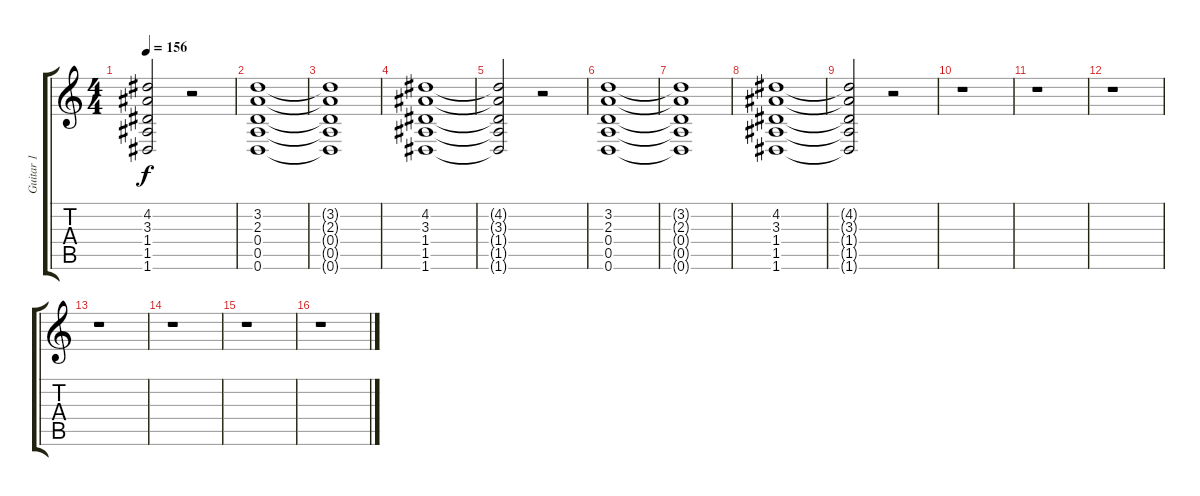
\track ("Guitar 1" "Guitar 1") {instrument overdrivenguitar}
\staff {score tabs}
\tuning (E4 B3 G3 D3 A2 D2) {hide}
\ts (4 4)
\tempo 156
\clef g2
\ks c
(4.2{t} 3.3{t} 1.4{t} 1.5{t} 1.6{t}).2{dy f} r.2 |
(3.2 2.3 0.4 0.5 0.6).1 |
(3.2{t} 2.3{t} 0.4{t} 0.5{t} 0.6{t}).1 |
(4.2 3.3 1.4 1.5 1.6).1 |
(4.2{t} 3.3{t} 1.4{t} 1.5{t} 1.6{t}).2 r.2 |
(3.2 2.3 0.4 0.5 0.6).1 |
(3.2{t} 2.3{t} 0.4{t} 0.5{t} 0.6{t}).1 |
(4.2 3.3 1.4 1.5 1.6).1 |
(4.2{t} 3.3{t} 1.4{t} 1.5{t} 1.6{t}).2 r.2 |
r.1 |
r.1 |
r.1 |
r.1 |
r.1 |
r.1 |
r.1
